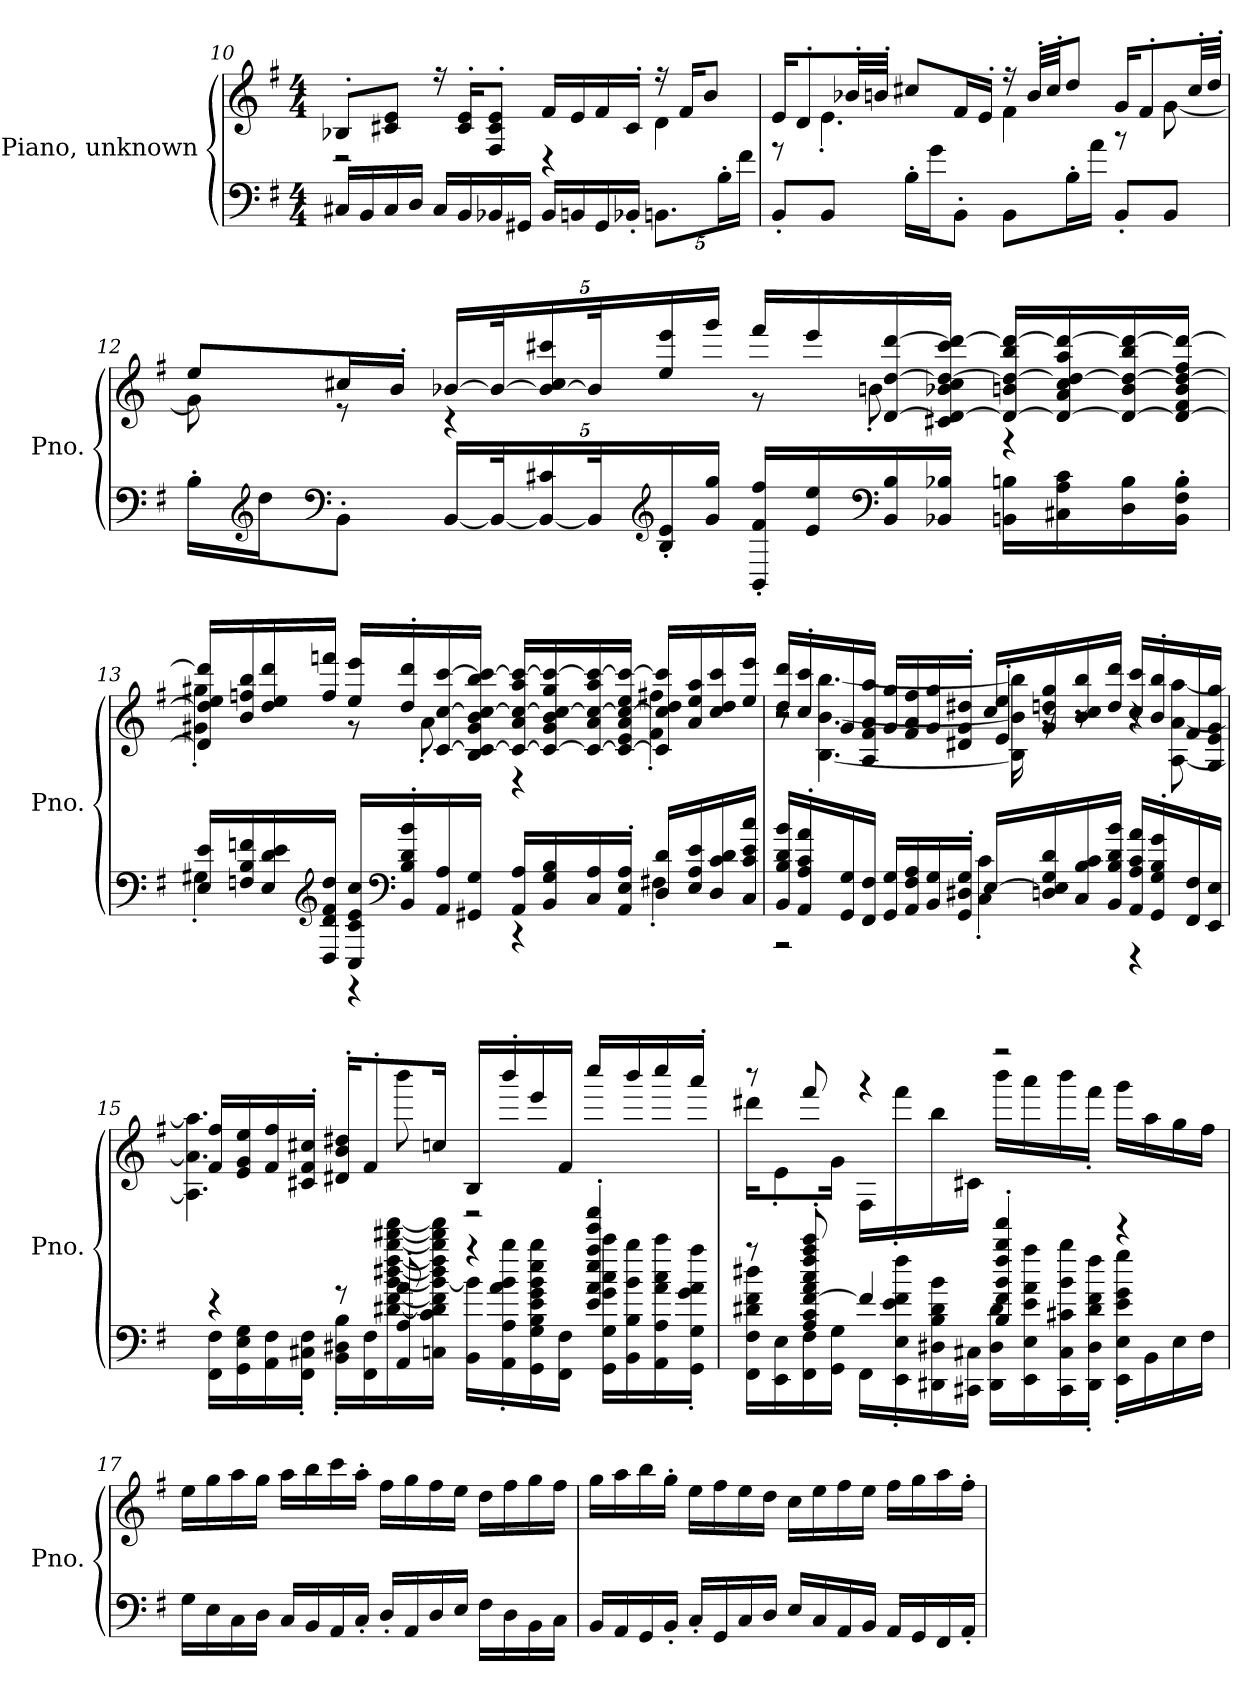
**kern	**kern
*part1	*part1
*staff2	*staff1
*I"Piano, unknown	*
*I'Pno.	*
*clefF4	*clefG2
*k[f#]	*k[f#]
*M4/4	*M4/4
=10	=10
*	*^
16C#X/LL	8B-X'/L	2r
16BB/	.	.
16C#/	8c#X/ 8e/J	.
16D/JJ	.	.
16C#/LL	16r	.
16BB/	16c#/' 16e/'KL	.
16BB-X/	8F#/' 8c#/' 8e/'J	.
16GG#X/JJ	.	.
16BB-/LL	16f#/LL	4r
16BBn/	16e/	.
16GG#/	16f#/	.
16BB-X'/JJ	16c#'/JJ	.
*Xbrackettup	*	*
10.BBn\L	16r	4d\
.	16f#/KL	.
.	8b/J	.
20B'\L	.	.
20f#\JJ	.	.
!!LO:LB:g=z	!!
=11	=11	=11
8BB'/L	16e/KL	8r
.	8d'/	.
8BB/J	.	4.e'\
.	32b-X'/LL	.
.	32bn'/JJJ	.
16B'\LL	8cc#X/L	.
16g\J	.	.
8BB'\J	16f#/L	.
.	16e'/JJ	.
8BB\L	16r	4f#\
.	32b'/LLL	.
.	32cc#'/JJ	.
16B'\L	8dd/J	.
16a\JJ	.	.
8BB'/L	16g/KL	8r
.	8f#'/	.
8BB/J	.	[8g\
.	32cc#'/LL	.
.	32dd'/JJJ	.
!!LO:PB:g=z	!!
=12	=12	=12
16B'\LL	8ee/L	8g\]
*clefG2	*	*
16dd\J	.	.
*clefF4	*	*
8BB'\J	16cc#X/L	8r
.	16b'/JJ	.
*	*Xbrackettup	*
[20BB/LL	[20b-X/LL	4r
40BB/K_	40b-/K_	.
20BB/_ 20c#X/	20b-/_ 20cc#/ 20ccc#X/	.
40BB/K]	40b-/K]	.
*clefG2	*	*
20B/' 20e/'	20ee/ 20eee/	.
20g/ 20gg/JJ	20ggg/JJ	.
16BB/' 16f#/' 16ff#/'LL	16fff#/LL	8r
16e/ 16ee/	16eee/	.
*clefF4	*	*
16BB/ 16B/	[16d/ [16dd/ [16ddd/	8bn'\
16BB-X/ 16B-X/JJ	16c#X/ 16d/_ 16b-X/ 16cc#/ 16dd/_ 16ccc#/ 16ddd/_JJ	.
16BBn\ 16Bn\LL	16d/_ 16bn/ 16dd/_ 16bb/ 16ddd/_LL	4r
16C#X\ 16A\ 16c#\	16d/_ 16a/ 16cc#/ 16dd/_ 16aa/ 16ddd/_	.
16D\ 16B\	16d/_ 16b/ 16dd/_ 16bb/ 16ddd/_	.
16BB\' 16F#\' 16B\'JJ	16d/_ 16f#/ 16b/ 16dd/_ 16ff#/ 16ddd/_JJ	.
!!LO:LB:g=z	!!
=13	=13	=13
*^	*	*
16E/ 16e/LL	4G#X'\	16d/] 16dd/] 16ee/ 16ddd/]LL	4g#X\' 4gg#X\'
16Fn/ 16B/ 16fn/	.	16b/ 16ffn/ 16bb/	.
16E/ 16d/ 16e/	.	16dd/ 16ee/ 16ddd/	.
*clefG2	*	*	*
16D/ 16d/ 16f/ 16dd/JJ	.	16ff/ 16fffn/JJ	.
16C/ 16c/ 16e/ 16cc/LL	4r	16ee/ 16eee/LL	8r
*clefF4	*	*	*
16BB/' 16B/' 16d/' 16b/'	.	16dd/' 16ddd/'	.
16AA/ 16A/	.	[16c/ [16cc/ [16ccc/	8a'\
16GG#X/ 16G#/JJ	.	16B/ 16c/_ 16g#/ 16b/ 16cc/_ 16bb/ 16ccc/_JJ	.
16AA/ 16A/LL	4r	16c/_ 16a/ 16cc/_ 16aa/ 16ccc/_LL	4r
16BB/ 16G#/ 16B/	.	16c/_ 16g#/ 16b/ 16cc/_ 16gg#/ 16ccc/_	.
16C/ 16A/	.	16c/_ 16a/ 16cc/_ 16aa/ 16ccc/_	.
16AA/' 16E/' 16A/'JJ	.	16c/_ 16e/ 16a/ 16cc/_ 16ee/ 16ccc/_JJ	.
16D/ 16d/LL	4F#X'\	16c/] 16cc/] 16dd/ 16ccc/]LL	4f#\' 4ff#X\'
16E/ 16A/ 16e/	.	16a/ 16ee/ 16aa/	.
16D/ 16c/ 16d/	.	16cc/ 16dd/ 16ccc/	.
16C/ 16c/ 16e/ 16cc/JJ	.	16ee/ 16eee/JJ	.
!!LO:LB:g=z
=14	=14	=14	=14
*	*	*	*^
16BB/ 16B/ 16d/ 16b/LL	2r	16dd/ 16ddd/LL	8r	2r
16AA/' 16A/' 16c/' 16a/'	.	16cc/' 16ccc/'	.	.
16GG/ 16G/	.	16g/	[4.B\ [4.b\ [4.bb\	.
16FF#/ 16F#/JJ	.	16A/ 16f#/ 16a/ 16aa/JJ	.	.
16GG/ 16G/LL	.	16g/ 16gg/LL	.	.
16AA/ 16F#/ 16A/	.	16f#/ 16a/ 16ff#/	.	.
16BB/ 16G/	.	16g/ 16gg/	.	.
16GG/' 16D#X/' 16G/'JJ	.	16d#X/' 16g/' 16dd#X/'JJ	.	.
[16E/LL	4C\' 4c\'	16cc/LL	16B\] 16b\] 16bb\]	4e/' 4ee/'
16Dn/ 16E/] 16G/ 16d/	.	16g/ 16ddn/ 16gg/	16r	.
16C/ 16B/ 16c/	.	16b/ 16cc/ 16bb/	8r	.
16BB/ 16B/ 16d/ 16b/JJ	.	16dd/ 16ddd/JJ	.	.
16AA/ 16A/ 16c/ 16a/LL	4r	16cc/ 16ccc/LL	8r	4r
16GG/' 16G/' 16B/' 16g/'	.	16b/' 16bb/'	.	.
16FF#/ 16F#/	.	16f#/	[8A\ [8a\ [8aa\	.
16EE/ 16E/JJ	.	16G/ 16e/ 16g/ 16gg/JJ	.	.
*	*	*	*v	*v
!!LO:LB:g=z
=15	=15	=15	=15
4r	16FF#\ 16F#\LL	16f#/ 16ff#/LL	4.A\] 4.a\] 4.aa\]
.	16GG\ 16E\ 16G\	16e/ 16g/ 16ee/	.
.	16AA\ 16F#\	16f#/ 16ff#/	.
.	16FF#\' 16C#X\' 16F#\'JJ	16c#X/' 16f#/' 16cc#X/'JJ	.
8r	16BB\' 16D#X\' 16B\'LL	16d#X/' 16b/' 16dd#X/'KL	.
.	16FF#\ 16F#\	8f#'/	.
8AA/' 8A/' 8a/'	[16d#X\ [16f#\ [16b\ [16dd#X\ [16ff#\ [16bb\ [16ddd#X\ [16fff#\	.	8bbb\
.	16Cn\ 16c\ 16d#\] 16f#\] 16b\_ 16dd#\] 16ff#\] 16bb\] 16ddd#\] 16fff#\]JJ	16ccn/Jk	.
4r	16BB\ 16b\]LL	16B/LL	2r
.	16AA\' 16A\' 16a\' 16b\' 16bb\'	16bbb'/	.
.	16GG\ 16G\ 16B\ 16e\ 16g\ 16b\ 16ee\ 16bb\	16eee/	.
.	16FF#\ 16F#\JJ	16f#/JJ	.
4e/' 4a/' 4ee/' 4aa/' 4eee/' 4aaa/'	16GG\ 16G\ 16g\ 16cc\ 16ccc\LL	16cccc/LL	.
.	16BB\ 16B\ 16b\ 16bb\	16bbb/	.
.	16AA\ 16A\ 16a\ 16cc\ 16ccc\	16cccc/	.
.	16GG\' 16G\' 16g\' 16a\' 16aa\'JJ	16aaa'/JJ	.
!!LO:LB:g=z	!!
=16	=16	=16	=16
8r	16FF#\ 16F#\ 16d#X\ 16f#\ 16dd#X\LL	8r	16ddd#X\KL
.	16EE\ 16E\	.	8e'\
8A/' 8c/' [8f#/' 8a/' 8cc/' 8ff#/' 8aa/' 8ccc/'	16FF#\ 16F#\	8fff#/	.
.	16GG\ 16G\JJ	.	16g\Jk
4f#/]	16FF#\LL	4r	16F#\LL
.	16EE\' 16E\' 16e\' 16f#\' 16ff#\'	.	16fff#'\
.	16DD#X\ 16D#X\ 16B\ 16d#\ 16b\	.	16bb\
.	16CC#X\ 16C#X\JJ	.	16c#X\JJ
4B/' 4f#/' 4b/' 4ff#/' 4bb/' 4fff#/'	16DD#\ 16D#\ 16d#\LL	2r	16bbb\LL
.	16EE\ 16E\ 16e\ 16a\ 16aa\	.	16aaa\
.	16CC#\ 16C#\ 16c#X\ 16b\ 16bb\	.	16bbb\
.	16DD#\' 16D#\' 16d#\' 16f#\' 16ff#\'JJ	.	16fff#'\JJ
4r	16EE\' 16E\' 16e\' 16g\' 16gg\'LL	.	16ggg\LL
.	16BB\	.	16aa\
.	16E\	.	16gg\
.	16F#\JJ	.	16ff#\JJ
*v	*v	*	*
*	*v	*v
=17	=17
16G\LL	16ee\LL
16E\	16gg\
16C\	16aa\
16D\JJ	16gg\JJ
16C/LL	16aa\LL
16BB/	16bb\
16AA/	16ccc\
16C'/JJ	16aa'\JJ
16D'/LL	16ff#\LL
16AA/	16gg\
16D/	16ff#\
16E/JJ	16ee\JJ
16F#\LL	16dd\LL
16D\	16ff#\
16BB\	16gg\
16C\JJ	16ff#\JJ
!!LO:LB:g=z
=18	=18
16BB/LL	16gg\LL
16AA/	16aa\
16GG/	16bb\
16BB'/JJ	16gg'\JJ
16C'/LL	16ee\LL
16GG/	16ff#\
16C/	16ee\
16D/JJ	16dd\JJ
16E/LL	16cc\LL
16C/	16ee\
16AA/	16ff#\
16BB/JJ	16ee\JJ
16AA/LL	16ff#\LL
16GG/	16gg\
16FF#/	16aa\
16AA'/JJ	16ff#'\JJ
=	=
*-	*-
